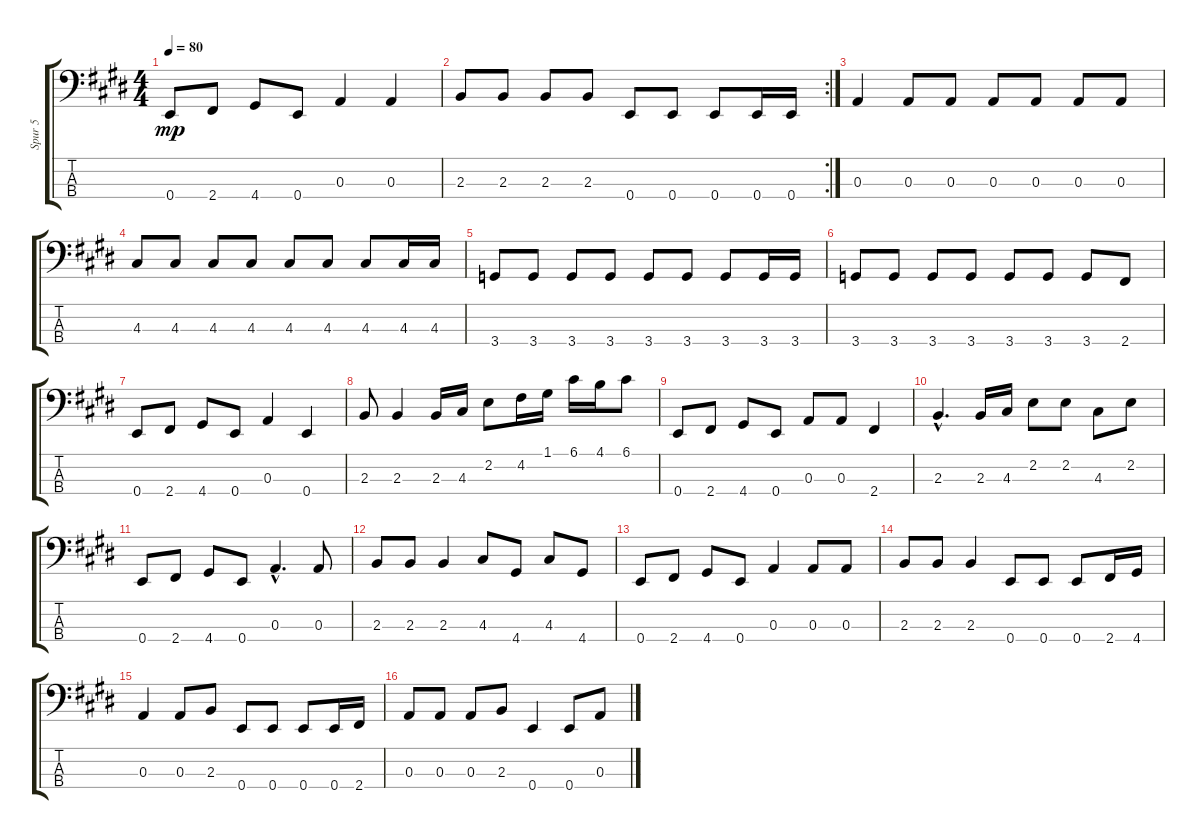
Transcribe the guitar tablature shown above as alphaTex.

\track ("Spur 5" "Spur 5") {instrument electricbassfinger}
\staff {score tabs}
\tuning (G2 D2 A1 E1) {hide}
\ts (4 4)
\tempo 80
\clef f4
\ks c#minor
0.4.8{dy mp} 2.4.8 4.4.8 0.4.8 0.3.4 0.3.4 |
\rc 2
2.3.8 2.3.8 2.3.8 2.3.8 0.4.8 0.4.8 0.4.8 0.4.16 0.4.16 |
0.3.4 0.3.8 0.3.8 0.3.8 0.3.8 0.3.8 0.3.8 |
4.3.8 4.3.8 4.3.8 4.3.8 4.3.8 4.3.8 4.3.8 4.3.16 4.3.16 |
3.4.8 3.4.8 3.4.8 3.4.8 3.4.8 3.4.8 3.4.8 3.4.16 3.4.16 |
3.4.8 3.4.8 3.4.8 3.4.8 3.4.8 3.4.8 3.4.8 2.4.8 |
0.4.8 2.4.8 4.4.8 0.4.8 0.3.4 0.4.4 |
2.3.8 2.3.4 2.3.16 4.3.16 2.2.8 4.2.16 1.1.16 6.1.16 4.1.16 6.1.8 |
0.4.8 2.4.8 4.4.8 0.4.8 0.3.8 0.3.8 2.4.4 |
2.3{hac}.4{d} 2.3.16 4.3.16 2.2.8 2.2.8 4.3.8 2.2.8 |
0.4.8 2.4.8 4.4.8 0.4.8 0.3{hac}.4{d} 0.3.8 |
2.3.8 2.3.8 2.3.4 4.3.8 4.4.8 4.3.8 4.4.8 |
0.4.8 2.4.8 4.4.8 0.4.8 0.3.4 0.3.8 0.3.8 |
2.3.8 2.3.8 2.3.4 0.4.8 0.4.8 0.4.8 2.4.16 4.4.16 |
0.3.4 0.3.8 2.3.8 0.4.8 0.4.8 0.4.8 0.4.16 2.4.16 |
0.3.8 0.3.8 0.3.8 2.3.8 0.4.4 0.4.8 0.3.8
